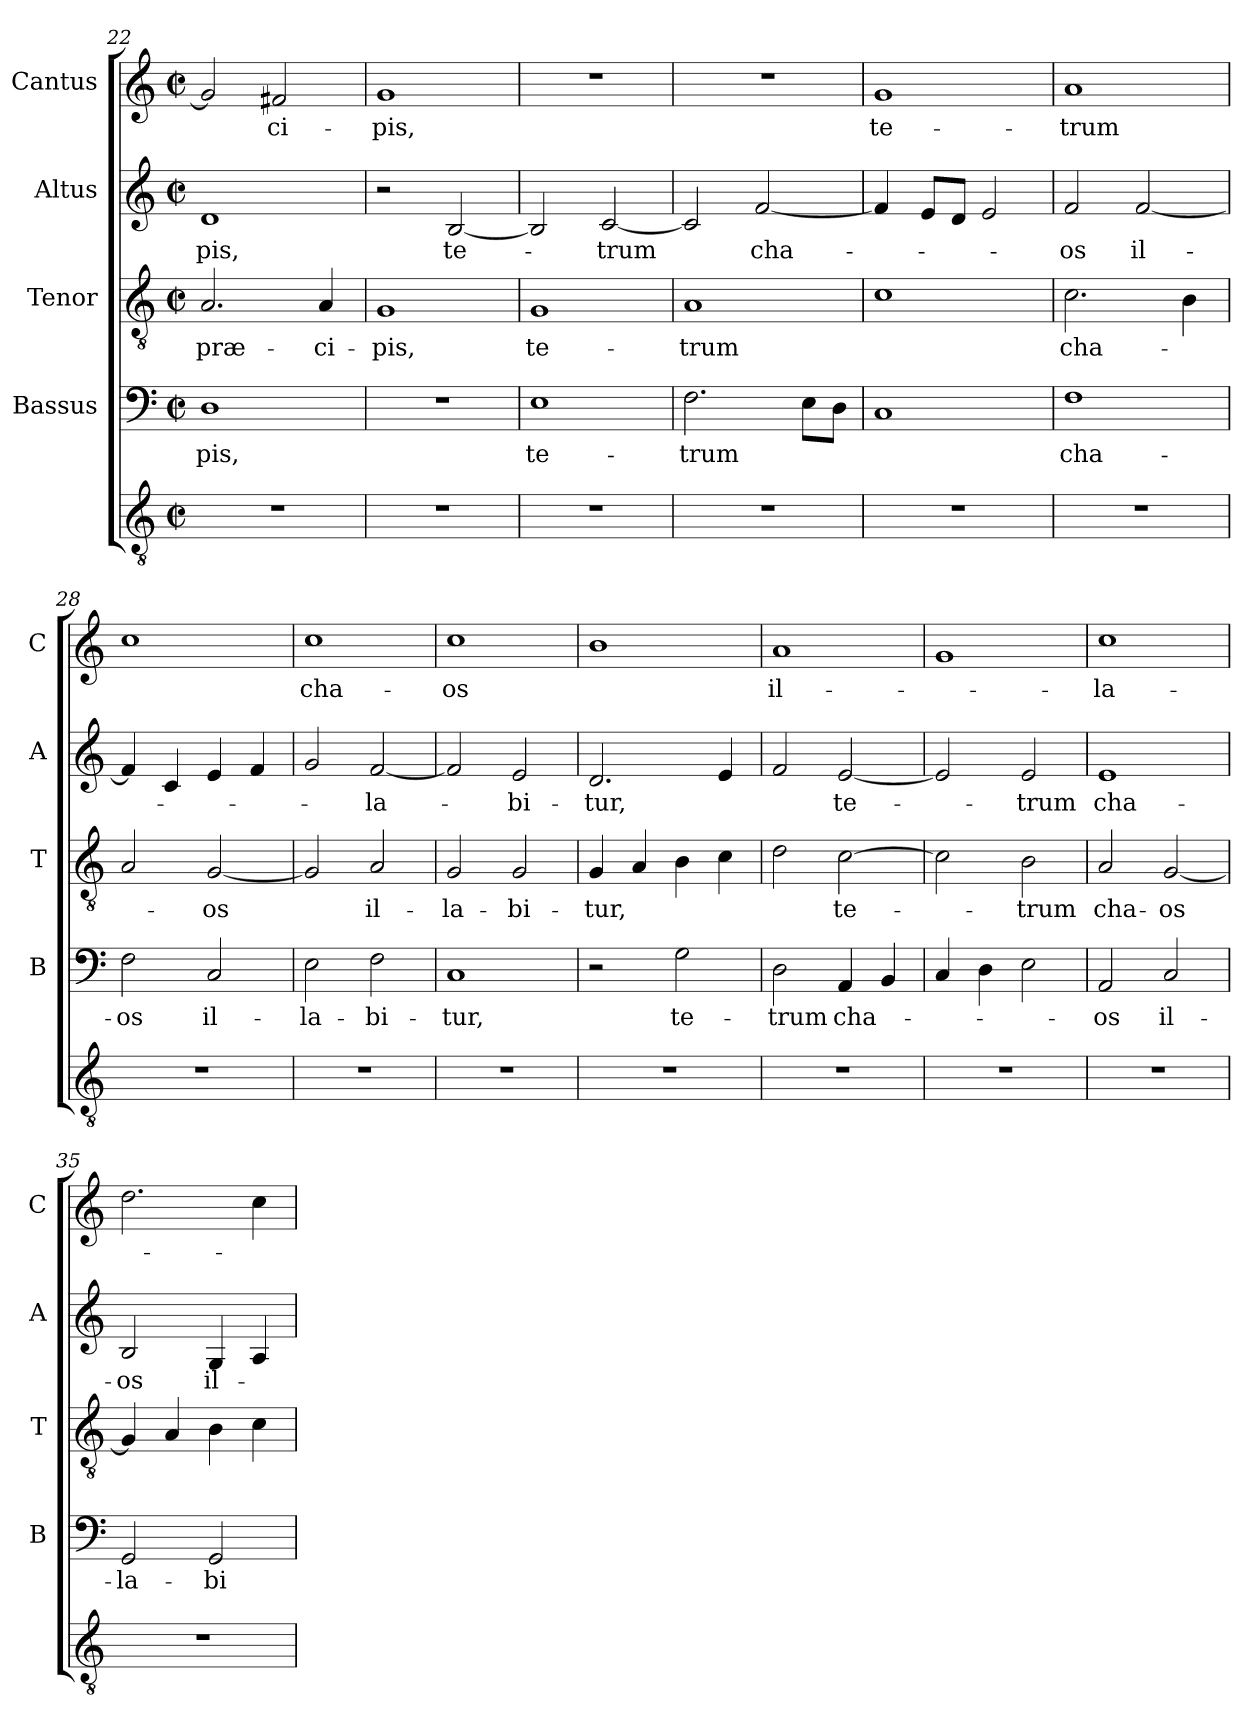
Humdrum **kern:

**kern	**kern	**text	**kern	**text	**kern	**text	**kern	**text
*part5	*part4	*part4	*part3	*part3	*part2	*part2	*part1	*part1
*staff5	*staff4	*staff4	*staff3	*staff3	*staff2	*staff2	*staff1	*staff1
*	*I"Bassus	*	*I"Tenor	*	*I"Altus	*	*I"Cantus	*
*	*I'B	*	*I'T	*	*I'A	*	*I'C	*
*clefGv2	*clefF4	*	*clefGv2	*	*clefG2	*	*clefG2	*
*k[]	*k[]	*	*k[]	*	*k[]	*	*k[]	*
*C:	*C:	*	*C:	*	*C:	*	*C:	*
*M2/2	*M2/2	*	*M2/2	*	*M2/2	*	*M2/2	*
*met(c|)	*met(c|)	*	*met(c|)	*	*met(c|)	*	*met(c|)	*
=22	=22	=22	=22	=22	=22	=22	=22	=22
!	!	!LO:LY:b	!	!LO:LY:b	!	!LO:LY:b	!	!
1r	1D	-pis,	2.A/	præ-	1d	-pis,	2g/]	.
!	!	!	!	!	!	!	!	!LO:LY:b
.	.	.	.	.	.	.	2f#X/	-ci-
!	!	!	!	!LO:LY:b	!	!	!	!
.	.	.	4A/	-ci-	.	.	.	.
!!LO:LB:g=z
=23	=23	=23	=23	=23	=23	=23	=23	=23
!	!	!	!	!LO:LY:b	!	!	!	!LO:LY:b
1r	1r	.	1G	-pis,	2r	.	1g	-pis,
!	!	!	!	!	!	!LO:LY:b	!	!
.	.	.	.	.	[2B/	te-	.	.
=24	=24	=24	=24	=24	=24	=24	=24	=24
!	!	!LO:LY:b	!	!LO:LY:b	!	!	!	!
1r	1E	te-	1G	te-	2B/]	.	1r	.
!	!	!	!	!	!	!LO:LY:b	!	!
.	.	.	.	.	[2c/	-trum	.	.
=25	=25	=25	=25	=25	=25	=25	=25	=25
!	!	!LO:LY:b	!	!LO:LY:b	!	!	!	!
1r	2.F\	-trum	1A	-trum	2c/]	.	1r	.
!	!	!	!	!	!	!LO:LY:b	!	!
.	.	.	.	.	[2f/	cha-	.	.
.	8E\L	.	.	.	.	.	.	.
.	8D\J	.	.	.	.	.	.	.
=26	=26	=26	=26	=26	=26	=26	=26	=26
!	!	!	!	!	!	!	!	!LO:LY:b
1r	1C	.	1c	.	4f/]	.	1g	te-
.	.	.	.	.	8e/L	.	.	.
.	.	.	.	.	8d/J	.	.	.
.	.	.	.	.	2e/	.	.	.
=27	=27	=27	=27	=27	=27	=27	=27	=27
!	!	!LO:LY:b	!	!LO:LY:b	!	!LO:LY:b	!	!LO:LY:b
1r	1F	cha-	2.c\	cha-	2f/	-os	1a	-trum
!	!	!	!	!	!	!LO:LY:b	!	!
.	.	.	.	.	[2f/	il-	.	.
.	.	.	4B\	.	.	.	.	.
=28	=28	=28	=28	=28	=28	=28	=28	=28
!	!	!LO:LY:b	!	!	!	!	!	!
1r	2F\	-os	2A/	.	4f/]	.	1cc	.
.	.	.	.	.	4c/	.	.	.
!	!	!LO:LY:b	!	!LO:LY:b	!	!	!	!
.	2C/	il-	[2G/	-os	4e/	.	.	.
.	.	.	.	.	4f/	.	.	.
=29	=29	=29	=29	=29	=29	=29	=29	=29
!	!	!LO:LY:b	!	!	!	!	!	!LO:LY:b
1r	2E\	-la-	2G/]	.	2g/	.	1cc	cha-
!	!	!LO:LY:b	!	!LO:LY:b	!	!LO:LY:b	!	!
.	2F\	-bi-	2A/	il-	[2f/	-la-	.	.
=30	=30	=30	=30	=30	=30	=30	=30	=30
!	!	!LO:LY:b	!	!LO:LY:b	!	!	!	!LO:LY:b
1r	1C	-tur,	2G/	-la-	2f/]	.	1cc	-os
!	!	!	!	!LO:LY:b	!	!LO:LY:b	!	!
.	.	.	2G/	-bi-	2e/	-bi-	.	.
!!LO:LB:g=z
=31	=31	=31	=31	=31	=31	=31	=31	=31
!	!	!	!	!LO:LY:b	!	!LO:LY:b	!	!
1r	2r	.	4G/	-tur,	2.d/	-tur,	1b	.
.	.	.	4A/	.	.	.	.	.
!	!	!LO:LY:b	!	!	!	!	!	!
.	2G\	te-	4B\	.	.	.	.	.
.	.	.	4c\	.	4e/	.	.	.
=32	=32	=32	=32	=32	=32	=32	=32	=32
!	!	!LO:LY:b	!	!	!	!	!	!LO:LY:b
1r	2D\	-trum	2d\	.	2f/	.	1a	il-
!	!	!LO:LY:b	!	!LO:LY:b	!	!LO:LY:b	!	!
.	4AA/	cha-	[2c\	te-	[2e/	te-	.	.
.	4BB/	.	.	.	.	.	.	.
=33	=33	=33	=33	=33	=33	=33	=33	=33
1r	4C/	.	2c\]	.	2e/]	.	1g	.
.	4D\	.	.	.	.	.	.	.
!	!	!	!	!LO:LY:b	!	!LO:LY:b	!	!
.	2E\	.	2B\	-trum	2e/	-trum	.	.
=34	=34	=34	=34	=34	=34	=34	=34	=34
!	!	!LO:LY:b	!	!LO:LY:b	!	!LO:LY:b	!	!LO:LY:b
1r	2AA/	-os	2A/	cha-	1e	cha-	1cc	-la-
!	!	!LO:LY:b	!	!LO:LY:b	!	!	!	!
.	2C/	il-	[2G/	-os	.	.	.	.
=35	=35	=35	=35	=35	=35	=35	=35	=35
!	!	!LO:LY:b	!	!	!	!LO:LY:b	!	!
1r	2GG/	-la-	4G/]	.	2B/	-os	2.dd\	.
.	.	.	4A/	.	.	.	.	.
!	!	!LO:LY:b	!	!	!	!LO:LY:b	!	!
.	2GG/	-bi-	4B\	.	4G/	il-	.	.
.	.	.	4c\	.	4A/	.	4cc\	.
=	=	=	=	=	=	=	=	=
*-	*-	*-	*-	*-	*-	*-	*-	*-
